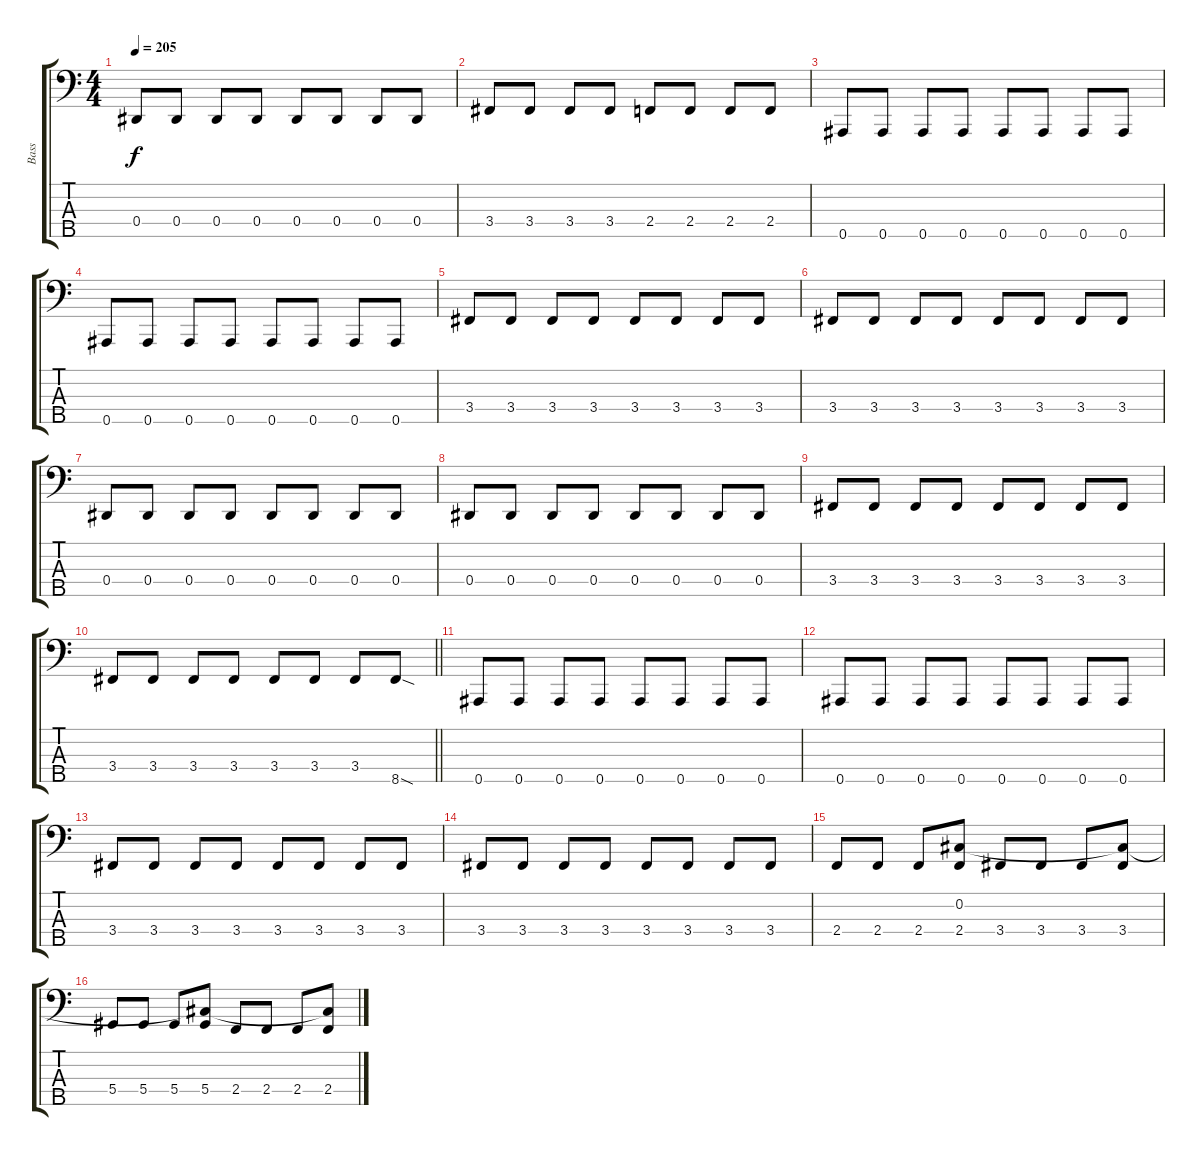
\track ("Bass" "Bass") {instrument electricbassfinger}
\staff {score tabs}
\tuning (Gb2 Db2 Ab1 Eb1 Bb0) {hide}
\ts (4 4)
\tempo 205
\clef f4
\ks c
0.4.8{dy f} 0.4.8 0.4.8 0.4.8 0.4.8 0.4.8 0.4.8 0.4.8 |
3.4.8 3.4.8 3.4.8 3.4.8 2.4.8 2.4.8 2.4.8 2.4.8 |
0.5.8 0.5.8 0.5.8 0.5.8 0.5.8 0.5.8 0.5.8 0.5.8 |
0.5.8 0.5.8 0.5.8 0.5.8 0.5.8 0.5.8 0.5.8 0.5.8 |
3.4.8 3.4.8 3.4.8 3.4.8 3.4.8 3.4.8 3.4.8 3.4.8 |
3.4.8 3.4.8 3.4.8 3.4.8 3.4.8 3.4.8 3.4.8 3.4.8 |
0.4.8 0.4.8 0.4.8 0.4.8 0.4.8 0.4.8 0.4.8 0.4.8 |
0.4.8 0.4.8 0.4.8 0.4.8 0.4.8 0.4.8 0.4.8 0.4.8 |
3.4.8 3.4.8 3.4.8 3.4.8 3.4.8 3.4.8 3.4.8 3.4.8 |
\barLineRight lightlight
3.4.8 3.4.8 3.4.8 3.4.8 3.4.8 3.4.8 3.4.8 8.5{sod}.8 |
0.5.8 0.5.8 0.5.8 0.5.8 0.5.8 0.5.8 0.5.8 0.5.8 |
0.5.8 0.5.8 0.5.8 0.5.8 0.5.8 0.5.8 0.5.8 0.5.8 |
3.4.8 3.4.8 3.4.8 3.4.8 3.4.8 3.4.8 3.4.8 3.4.8 |
3.4.8 3.4.8 3.4.8 3.4.8 3.4.8 3.4.8 3.4.8 3.4.8 |
2.4.8 2.4.8 2.4.8 (0.2 2.4).8 3.4.8 3.4.8 3.4.8 (0.2{t} 3.4).8 |
5.4.8 5.4.8 5.4.8 (0.2{t} 5.4).8 2.4.8 2.4.8 2.4.8 (0.2{t} 2.4).8
